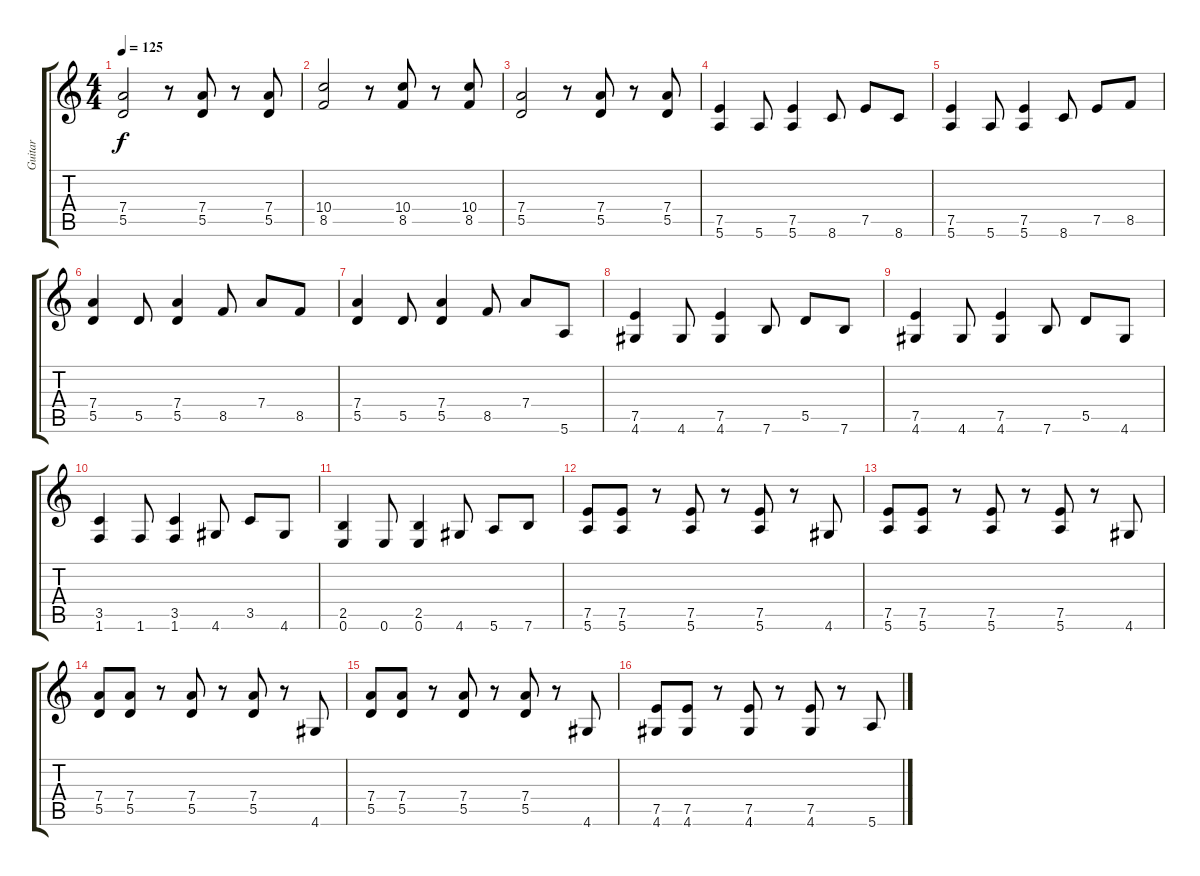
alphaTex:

\track ("Guitar" "Guitar") {instrument distortionguitar}
\staff {score tabs}
\tuning (E4 B3 G3 D3 A2 E2) {hide}
\ts (4 4)
\tempo 125
\clef g2
\ks c
(7.4 5.5).2{dy f} r.8 (7.4 5.5).8 r.8 (7.4 5.5).8 |
(10.4 8.5).2 r.8 (10.4 8.5).8 r.8 (10.4 8.5).8 |
(7.4 5.5).2 r.8 (7.4 5.5).8 r.8 (7.4 5.5).8 |
(7.5 5.6).4 5.6.8 (7.5 5.6).4 8.6.8 7.5.8 8.6.8 |
(7.5 5.6).4 5.6.8 (7.5 5.6).4 8.6.8 7.5.8 8.5.8 |
(7.4 5.5).4 5.5.8 (7.4 5.5).4 8.5.8 7.4.8 8.5.8 |
(7.4 5.5).4 5.5.8 (7.4 5.5).4 8.5.8 7.4.8 5.6.8 |
(7.5 4.6).4 4.6.8 (7.5 4.6).4 7.6.8 5.5.8 7.6.8 |
(7.5 4.6).4 4.6.8 (7.5 4.6).4 7.6.8 5.5.8 4.6.8 |
(3.5 1.6).4 1.6.8 (3.5 1.6).4 4.6.8 3.5.8 4.6.8 |
(2.5 0.6).4 0.6.8 (2.5 0.6).4 4.6.8 5.6.8 7.6.8 |
(7.5 5.6).8 (7.5 5.6).8 r.8 (7.5 5.6).8 r.8 (7.5 5.6).8 r.8 4.6.8 |
(7.5 5.6).8 (7.5 5.6).8 r.8 (7.5 5.6).8 r.8 (7.5 5.6).8 r.8 4.6.8 |
(7.4 5.5).8 (7.4 5.5).8 r.8 (7.4 5.5).8 r.8 (7.4 5.5).8 r.8 4.6.8 |
(7.4 5.5).8 (7.4 5.5).8 r.8 (7.4 5.5).8 r.8 (7.4 5.5).8 r.8 4.6.8 |
(7.5 4.6).8 (7.5 4.6).8 r.8 (7.5 4.6).8 r.8 (7.5 4.6).8 r.8 5.6.8
